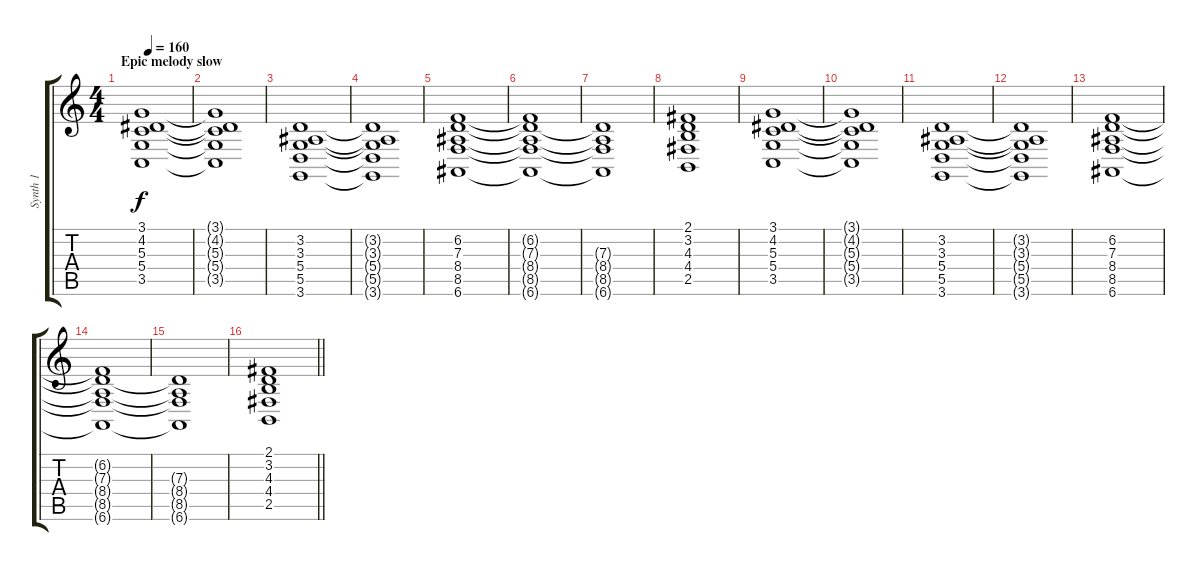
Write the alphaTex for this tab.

\track ("Synth 1" "Synth 1") {instrument stringensemble1}
\staff {score tabs}
\tuning (E4 B3 G3 D3 A2 E2) {hide}
\ts (4 4)
\section ("" "Epic melody slow")
\tempo 160
\clef g2
\ks c
(3.1 4.2 5.3 5.4 3.5).1{dy f} |
(3.1{t} 4.2{t} 5.3{t} 5.4{t} 3.5{t}).1 |
(3.2 3.3 5.4 5.5 3.6).1 |
(3.2{t} 3.3{t} 5.4{t} 5.5{t} 3.6{t}).1 |
(6.2 7.3 8.4 8.5 6.6).1 |
(6.2{t} 7.3{t} 8.4{t} 8.5{t} 6.6{t}).1 |
(7.3{t} 8.4{t} 8.5{t} 6.6{t}).1 |
(2.1 3.2 4.3 4.4 2.5).1 |
(3.1 4.2 5.3 5.4 3.5).1 |
(3.1{t} 4.2{t} 5.3{t} 5.4{t} 3.5{t}).1 |
(3.2 3.3 5.4 5.5 3.6).1 |
(3.2{t} 3.3{t} 5.4{t} 5.5{t} 3.6{t}).1 |
(6.2 7.3 8.4 8.5 6.6).1 |
(6.2{t} 7.3{t} 8.4{t} 8.5{t} 6.6{t}).1 |
(7.3{t} 8.4{t} 8.5{t} 6.6{t}).1 |
\barLineRight lightlight
(2.1 3.2 4.3 4.4 2.5).1
